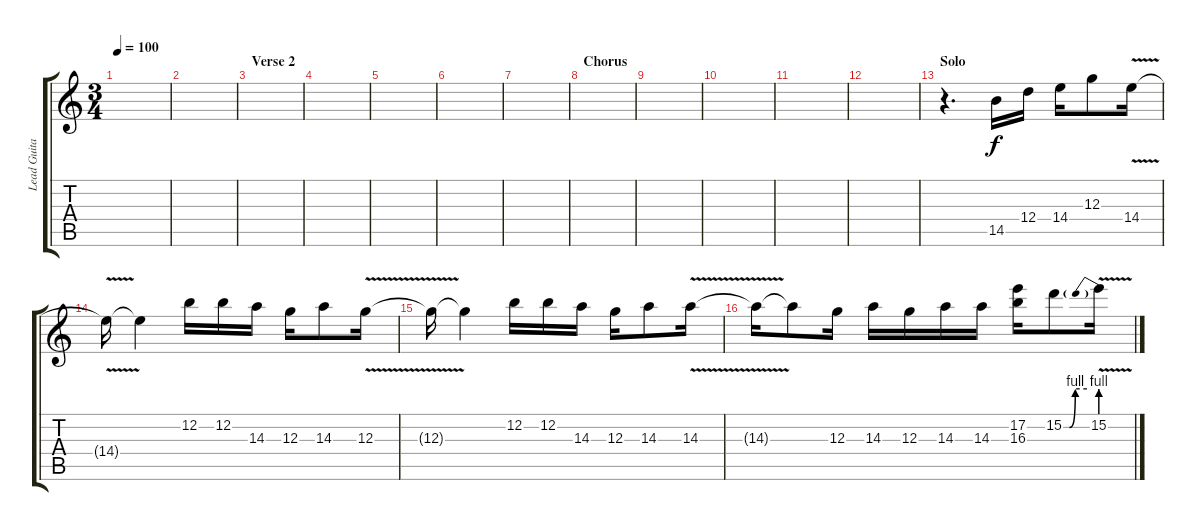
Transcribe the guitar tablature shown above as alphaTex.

\track ("Lead Guitar Delay" "Lead Guita") {instrument overdrivenguitar}
\staff {score tabs}
\tuning (E4 B3 G3 D3 A2 E2) {hide}
\ts (3 4)
\tempo 100
\clef g2
\ks c
|
|
\section ("" "Verse 2")
|
|
|
|
|
\section ("" "Chorus")
|
|
|
|
|
\section ("" "Solo")
r.4{d} 14.5.16 12.4.16 14.4.16 12.3.8 14.4{v}.16 |
14.4{t}.16 14.4{t}.4 12.2.16 12.2.16 14.3.16 12.3.16 14.3.8 12.3{v}.16 |
12.3{t}.16 12.3{t}.4 12.2.16 12.2.16 14.3.16 12.3.16 14.3.8 14.3{v}.16 |
14.3{t}.16 14.3{t}.8 12.3.16 14.3.16 12.3.16 14.3.16 14.3.16 (17.2 16.3).16 15.2{be (custom 0 0 15 0 30 4 60 4)}.8 15.2{be (prebend 0 4 60 4) v}.16
